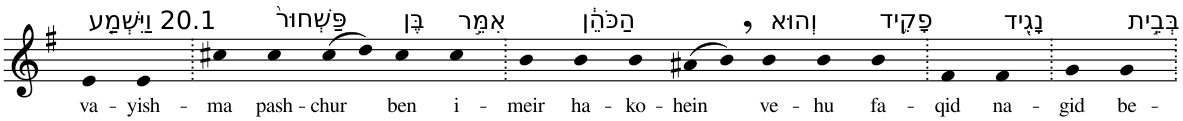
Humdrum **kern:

**kern	**text
*part1	*part1
*staff1	*staff1
*I"Piano	*
*I'Pno	*
*clefG2	*
*k[f#]	*
*G:	*
=1	=1
!LO:TX:a:t=20.1 וַיִּשְׁמַ֤ע	!
!	!LO:LY:b
4e	va-
!	!LO:LY:b
4e	-yish-
=2.	=2.
!	!LO:LY:b
4cc#X	-ma
!LO:TX:a:t=פַּשְׁחוּר֙	!
!	!LO:LY:b
4cc#	pash-
!	!LO:LY:b
(>8cc#	-chur
8dd)	.
!LO:TX:a:t=בֶּן	!
!	!LO:LY:b
4cc#	ben
!LO:TX:a:t=אִמֵּ֣ר	!
!	!LO:LY:b
4cc#	i-
=3.	=3.
!	!LO:LY:b
4b	-meir
!LO:TX:a:t=הַכֹּהֵ֔ן	!
!	!LO:LY:b
4b	ha-
!	!LO:LY:b
4b	-ko-
!	!LO:LY:b
(>8a#X	-hein
8b,)	.
!LO:TX:a:t=וְהוּא	!
!	!LO:LY:b
4b	ve-
!	!LO:LY:b
4b	-hu
!LO:TX:a:t=פָקִ֥יד	!
!	!LO:LY:b
4b	fa-
=4.	=4.
!	!LO:LY:b
4f#	-qid
!LO:TX:a:t=נָגִ֖יד	!
!	!LO:LY:b
4f#	na-
=5.	=5.
!	!LO:LY:b
4g	-gid
!LO:TX:a:t=בְּבֵ֣ית	!
!	!LO:LY:b
4g	be-
=.	=.
*-	*-
